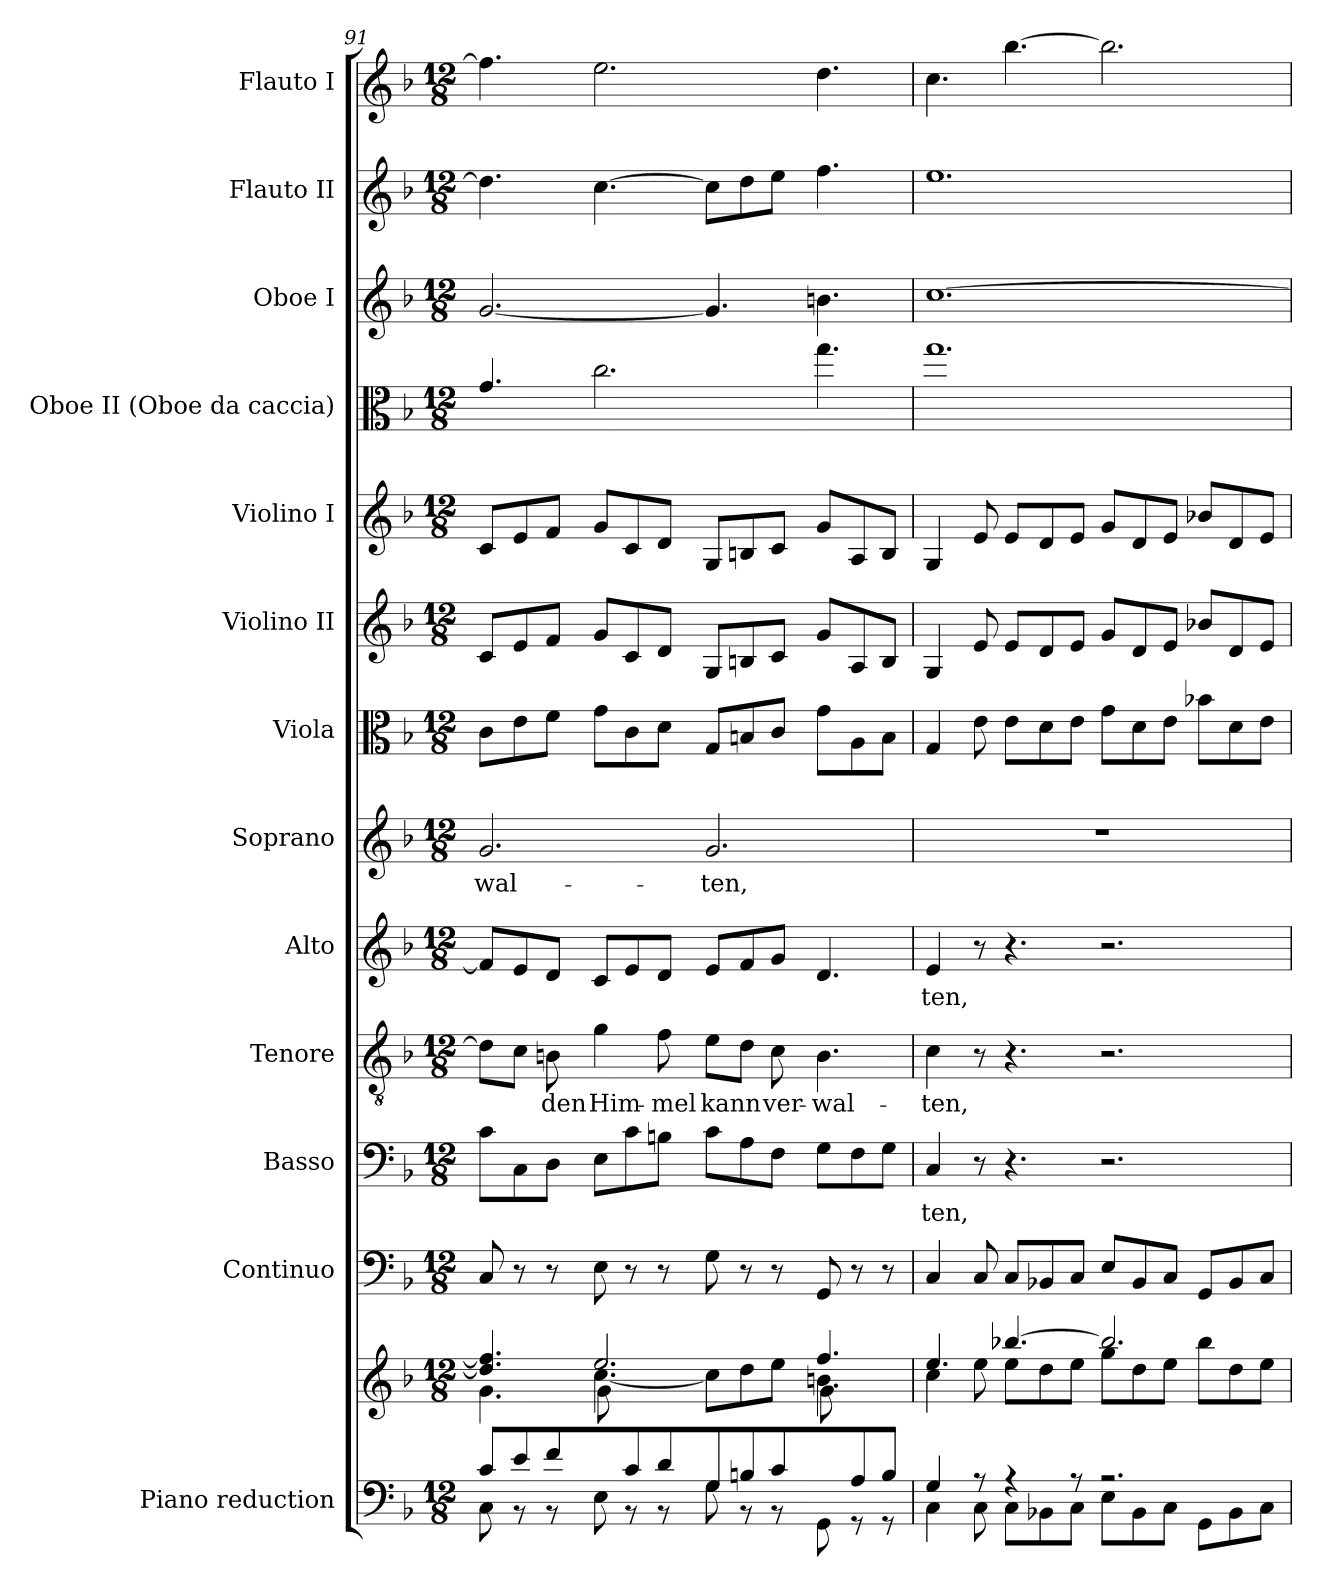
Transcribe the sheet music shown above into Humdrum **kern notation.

**kern	**kern	**kern	**kern	**text	**kern	**text	**kern	**text	**kern	**text	**kern	**kern	**kern	**kern	**kern	**kern	**kern
*part13	*part13	*part12	*part11	*part11	*part10	*part10	*part9	*part9	*part8	*part8	*part7	*part6	*part5	*part4	*part3	*part2	*part1
*staff14	*staff13	*staff12	*staff11	*staff11	*staff10	*staff10	*staff9	*staff9	*staff8	*staff8	*staff7	*staff6	*staff5	*staff4	*staff3	*staff2	*staff1
*I"Piano reduction	*	*I"Continuo	*I"Basso	*	*I"Tenore	*	*I"Alto	*	*I"Soprano	*	*I"Viola	*I"Violino II	*I"Violino I	*I"Oboe II (Oboe da caccia)	*I"Oboe I	*I"Flauto II	*I"Flauto I
*I'Pno	*	*	*	*	*	*	*	*	*	*	*I'Vla	*I'Vln	*I'Vln	*	*I'Ob	*I'Fl	*I'Fl
!!LO:PB:g=z
*clefF4	*clefG2	*clefF4	*clefF4	*	*clefGv2	*	*clefG2	*	*clefG2	*	*clefC3	*clefG2	*clefG2	*clefC3	*clefG2	*clefG2	*clefG2
*	*	*	*	*	*	*	*	*	*	*	*	*	*	*ITrd12c21	*	*	*
*k[b-]	*k[b-]	*k[b-]	*k[b-]	*	*k[b-]	*	*k[b-]	*	*k[b-]	*	*k[b-]	*k[b-]	*k[b-]	*k[b-]	*k[b-]	*k[b-]	*k[b-]
*M12/8	*M12/8	*M12/8	*M12/8	*	*M12/8	*	*M12/8	*	*M12/8	*	*M12/8	*M12/8	*M12/8	*M12/8	*M12/8	*M12/8	*M12/8
=91	=91	=91	=91	=91	=91	=91	=91	=91	=91	=91	=91	=91	=91	=91	=91	=91	=91
*^	*^	*	*	*	*	*	*	*	*	*	*	*	*	*	*	*	*
*	*	*	*^	*	*	*	*	*	*	*	*	*	*	*	*	*	*	*	*
!	!	!	!	!	!	!	!	!	!	!	!	!	!LO:LY:b	!	!	!	!	!	!	!
8c/L	8C\	4.dd/] 4.ff/]	4.g\	4.ryy	8C/	8c\L	.	8d\L]	.	8f/L]	.	2.g/	-wal-	8c\L	8c/L	8c/L	4.G/	[2.g/	4.dd\]	4.ff\]
8e/	8r	.	.	.	8r	8C\	.	8c\J	.	8e/	.	.	.	8e\	8e/	8e/	.	.	.	.
!	!	!	!	!	!	!	!	!	!LO:LY:b	!	!	!	!	!	!	!	!	!	!	!
8f/J	8r	.	.	.	8r	8D\J	.	8Bn\	den	8d/J	.	.	.	8f\J	8f/J	8f/J	.	.	.	.
!	!	!	!	!	!	!	!	!	!LO:LY:b	!	!	!	!	!	!	!	!	!	!	!
8ryy	8E\	2.ee/	[4.cc\	8g\L	8E\	8E\L	.	4g\	Him-	8c/L	.	.	.	8g\L	8g/L	8g/L	2.c\	.	[4.cc\	2.ee\
8c/	8r	.	.	8ryy	8r	8c\	.	.	.	8e/	.	.	.	8c\	8c/	8c/	.	.	.	.
!	!	!	!	!	!	!	!	!	!LO:LY:b	!	!	!	!	!	!	!	!	!	!	!
*	*	*	*v	*v	*	*	*	*	*	*	*	*	*	*	*	*	*	*	*	*
8d/J	8r	.	.	8r	8Bn\J	.	8f\	-mel	8d/J	.	.	.	8d\J	8d/J	8d/J	.	.	.	.
!	!	!	!	!	!	!	!	!LO:LY:b	!	!	!	!LO:LY:b	!	!	!	!	!	!	!
8G/L	8G\	.	8cc\L]	8G\	8c\L	.	8e\L	kann	8e/L	.	2.g/	-ten,	8G/L	8G/L	8G/L	.	4.g/]	8cc\L]	.
8Bn/	8r	.	8dd\	8r	8A\	.	8d\J	.	8f/	.	.	.	8Bn/	8Bn/	8Bn/	.	.	8dd\	.
!	!	!	!	!	!	!	!	!LO:LY:b	!	!	!	!	!	!	!	!	!	!	!
8c/J	8r	.	8ee\J	8r	8F\J	.	8c\	ver-	8g/J	.	.	.	8c/J	8c/J	8c/J	.	.	8ee\J	.
*	*	*	*^	*	*	*	*	*	*	*	*	*	*	*	*	*	*	*	*
!	!	!	!	!	!	!	!	!	!LO:LY:b	!	!	!	!	!	!	!	!	!	!	!
8ryy	8GG\	4.ff/	4.bn\	8g\L	8GG/	8G\L	.	4.B\	-wal-	4.d/	.	.	.	8g\L	8g/L	8g/L	4.g\	4.bn\	4.ff\	4.dd\
8A/	8r	.	.	4ryy	8r	8F\	.	.	.	.	.	.	.	8A\	8A/	8A/	.	.	.	.
8B/J	8r	.	.	.	8r	8G\J	.	.	.	.	.	.	.	8B\J	8B/J	8B/J	.	.	.	.
*	*	*	*v	*v	*	*	*	*	*	*	*	*	*	*	*	*	*	*	*	*
=92	=92	=92	=92	=92	=92	=92	=92	=92	=92	=92	=92	=92	=92	=92	=92	=92	=92	=92	=92
!	!	!	!	!	!	!LO:LY:b	!	!LO:LY:b	!	!LO:LY:b	!	!	!	!	!	!	!	!	!
4G/	4C\	4.ee/	4cc\	4C/	4C/	-ten,	4c\	-ten,	4e/	-ten,	1.r	.	4G/	4G/	4G/	1.g	[1.cc	1.ee	4.cc\
8r	8C\	.	8ee\	8C/	8r	.	8r	.	8r	.	.	.	8e\	8e/	8e/	.	.	.	.
4r	8C\L	[4.bb-X/	8ee\L	8C/L	4.r	.	4.r	.	4.r	.	.	.	8e\L	8e/L	8e/L	.	.	.	[4.bb-\
.	8BB-X\	.	8dd\	8BB-X/	.	.	.	.	.	.	.	.	8d\	8d/	8d/	.	.	.	.
8r	8C\J	.	8ee\J	8C/J	.	.	.	.	.	.	.	.	8e\J	8e/J	8e/J	.	.	.	.
2.r	8E\L	2.bb-/]	8gg\L	8E/L	2.r	.	2.r	.	2.r	.	.	.	8g\L	8g/L	8g/L	.	.	.	2.bb-\]
.	8BB-\	.	8dd\	8BB-/	.	.	.	.	.	.	.	.	8d\	8d/	8d/	.	.	.	.
.	8C\J	.	8ee\J	8C/J	.	.	.	.	.	.	.	.	8e\J	8e/J	8e/J	.	.	.	.
.	8GG\L	.	8bb-\L	8GG/L	.	.	.	.	.	.	.	.	8b-X\L	8b-X/L	8b-X/L	.	.	.	.
.	8BB-\	.	8dd\	8BB-/	.	.	.	.	.	.	.	.	8d\	8d/	8d/	.	.	.	.
.	8C\J	.	8ee\J	8C/J	.	.	.	.	.	.	.	.	8e\J	8e/J	8e/J	.	.	.	.
*v	*v	*	*	*	*	*	*	*	*	*	*	*	*	*	*	*	*	*	*
*	*v	*v	*	*	*	*	*	*	*	*	*	*	*	*	*	*	*	*
=	=	=	=	=	=	=	=	=	=	=	=	=	=	=	=	=	=
*-	*-	*-	*-	*-	*-	*-	*-	*-	*-	*-	*-	*-	*-	*-	*-	*-	*-
